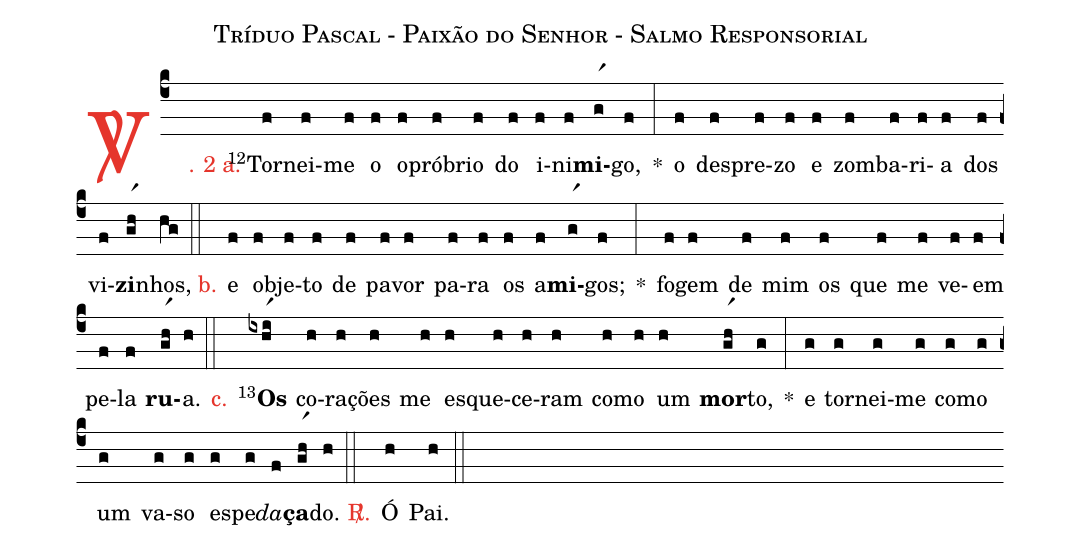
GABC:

name: Tríduo Pascal - Paixão do Senhor - Salmo Responsorial;
%%
(c4)

<c><sp>V/</sp>. 2 a.</c>() <v>\VSup{12}</v>Tor(f)nei-(f)me(f) o(f) o(f)pró(f)brio(f) do(f) i(f)ni(f)<b>mi</b>(gr1)go,(f) *(:)
o(f) des(f)pre(f)zo(f) e(f) zom(f)ba(f)ri(f)a(f) dos(f) vi(f)<b>zi</b>(gr1h)nhos,(hg)

(::)

<nlba><c>b.</c>() e</nlba>(f) ob(f)je(f)to(f) de(f) pa(f)vor(f) pa(f)ra(f) os(f) a(f)<b>mi</b>(gr1)gos;(f) *(:)
fo(f)gem(f) de(f) mim(f) os(f) que(f) me(f) ve(f)em(f) pe(f)la(f) <b>ru</b>(gr1h)a.(h)

(::)

<nlba><c>c.</c>() <v>\VSup{13}</v><b>Os</b></nlba>(ixhr1i) co(h)ra(h)ções(h) me(h) es(h)que(h)ce(h)ram(h) co(h)mo(h) um(h) <b>mor</b>(gr1h)to,(g) *(:)
e(g) tor(g)nei-(g)me(g) co(g)mo(g) um(g) va(g)so(g) es(g)pe(g)<i>da</i>(f)<b>ça</b>(gr1h)do.(h)

(::)

<nlba><c><sp>R/</sp>.</c>() Ó</nlba>(h) Pai.(h)

(::)
